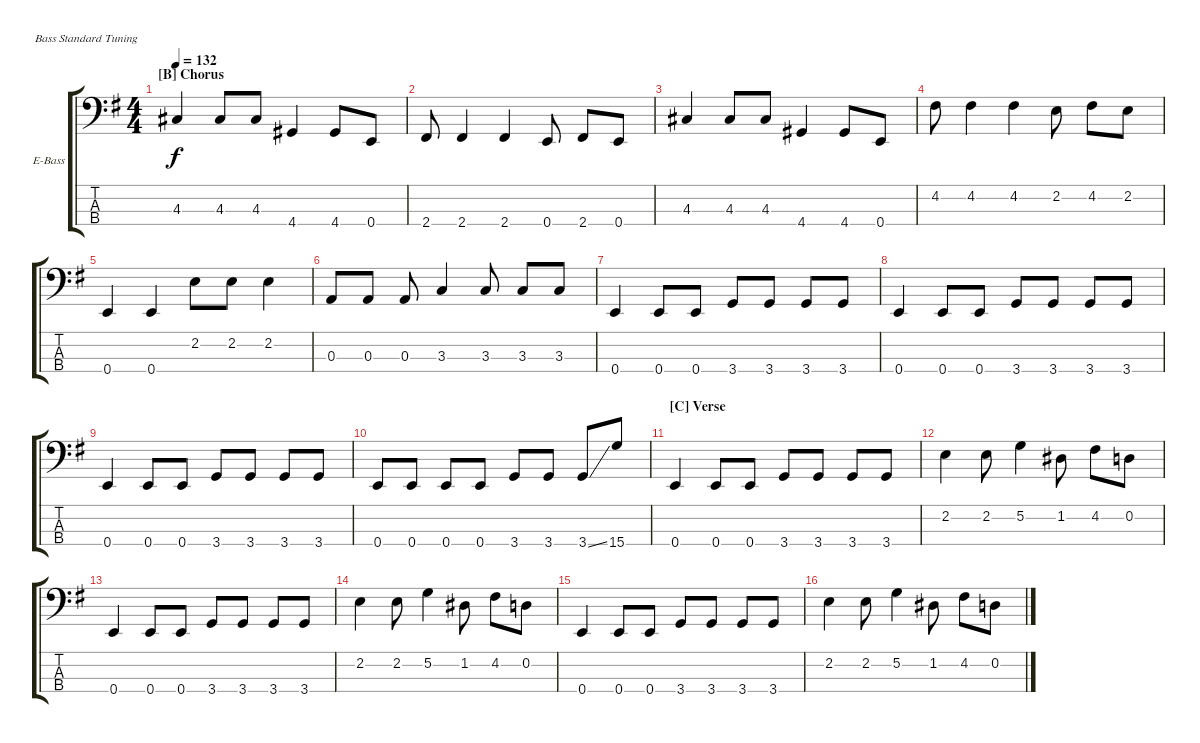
\defaultSystemsLayout 4
\bracketExtendMode groupsimilarinstruments
\firstSystemTrackNameOrientation horizontal
\otherSystemsTrackNameOrientation horizontal
\track ("Electric Bass" "E-Bass") {instrument electricbassfinger}
\staff {score tabs}
\tuning (G2 D2 A1 E1)
\ts (4 4)
\section ("B" "Chorus")
\tempo 132
\clef f4
\scale
0.944515
\ks g
4.3.4{dy f} 4.3.8 4.3.8 4.4.4 4.4.8 0.4.8 |
\scale
0.944515 2.4.8 2.4.4 2.4.4 0.4.8 2.4.8 0.4.8 |
\scale
1.11097 4.3.4 4.3.8 4.3.8 4.4.4 4.4.8 0.4.8 |
\scale
0.944515 4.2.8 4.2.4 4.2.4 2.2.8 4.2.8 2.2.8 |
\scale
0.944515 0.4.4 0.4.4 2.2.8 2.2.8 2.2.4 |
\scale
1.11097 0.3.8 0.3.8 0.3.8 3.3.4 3.3.8 3.3.8 3.3.8 |
\scale
0.944515 0.4.4 0.4.8 0.4.8 3.4.8 3.4.8 3.4.8 3.4.8 |
\scale
0.944515 0.4.4 0.4.8 0.4.8 3.4.8 3.4.8 3.4.8 3.4.8 |
\scale
1.11097 0.4.4 0.4.8 0.4.8 3.4.8 3.4.8 3.4.8 3.4.8 |
\scale
0.944515 0.4.8 0.4.8 0.4.8 0.4.8 3.4.8 3.4.8 3.4{ss}.8 15.4.8 |
\section ("C" "Verse")
\scale
0.944515 0.4.4 0.4.8 0.4.8 3.4.8 3.4.8 3.4.8 3.4.8 |
\scale
1.11097 2.2.4 2.2.8 5.2.4 1.2.8 4.2.8 0.2.8 |
\scale
0.944515 0.4.4 0.4.8 0.4.8 3.4.8 3.4.8 3.4.8 3.4.8 |
\scale
0.944515 2.2.4 2.2.8 5.2.4 1.2.8 4.2.8 0.2.8 |
\scale
1.11097 0.4.4 0.4.8 0.4.8 3.4.8 3.4.8 3.4.8 3.4.8 |
\scale
0.944515 2.2.4 2.2.8 5.2.4 1.2.8 4.2.8 0.2.8
